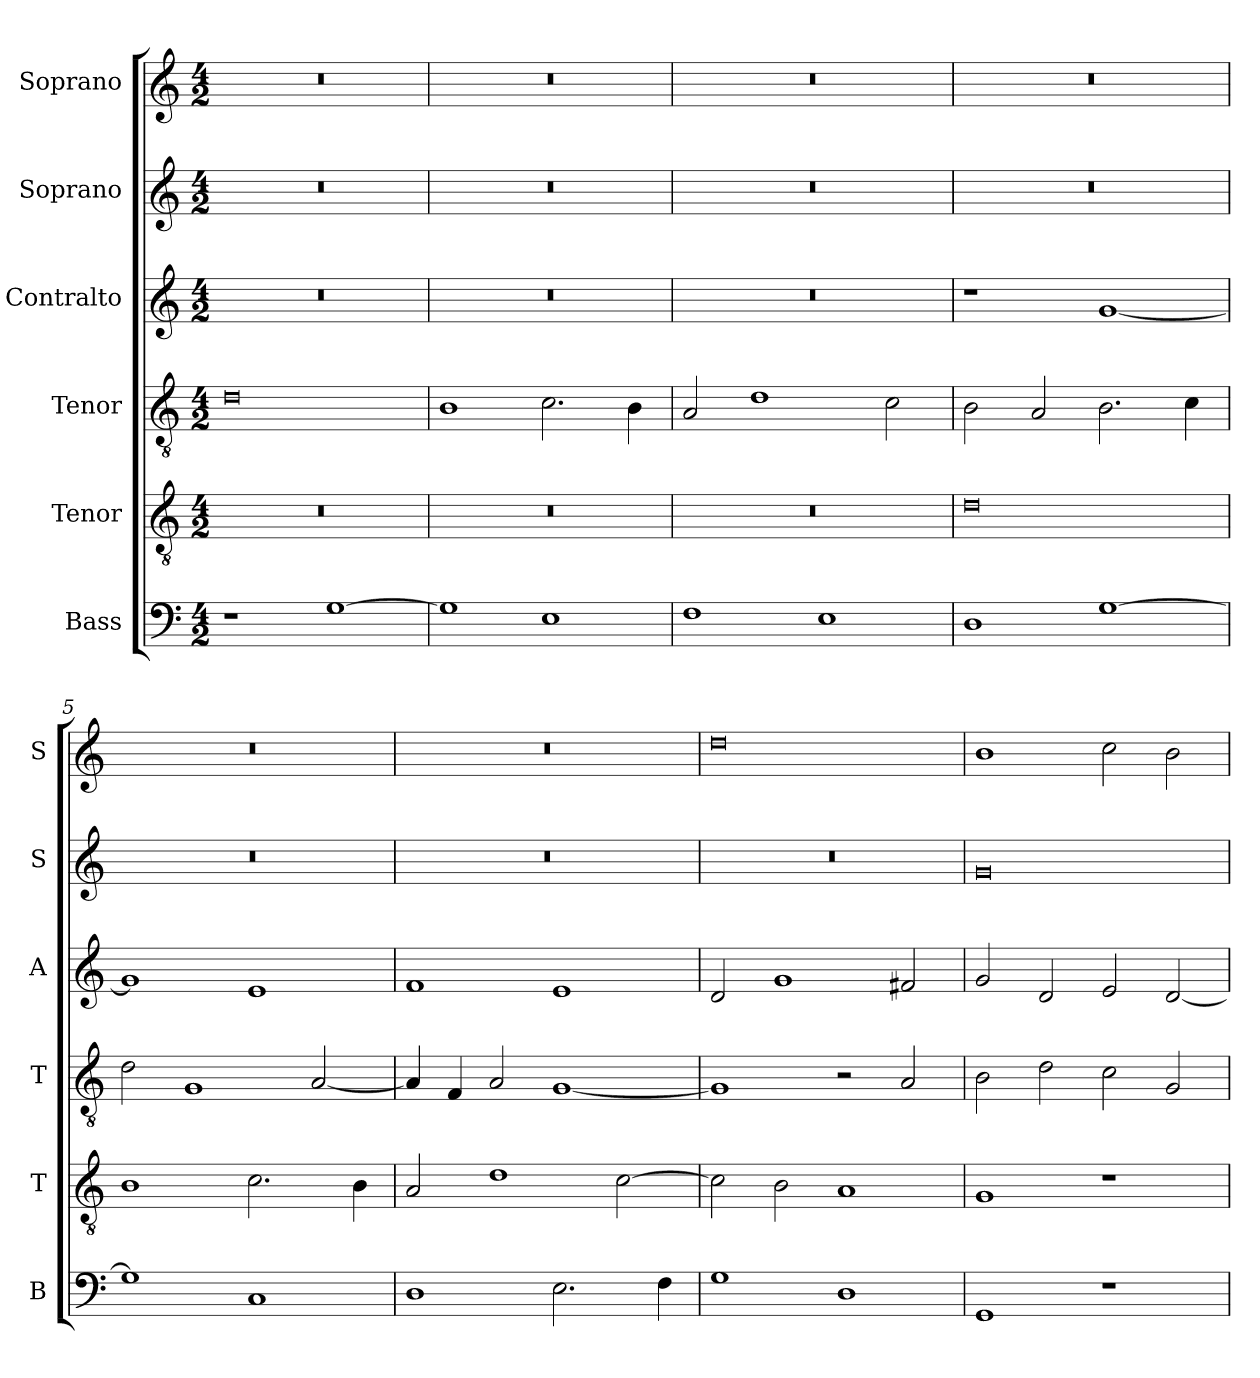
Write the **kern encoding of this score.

**kern	**kern	**kern	**kern	**kern	**kern
*part6	*part5	*part4	*part3	*part2	*part1
*staff6	*staff5	*staff4	*staff3	*staff2	*staff1
*I"Bass	*I"Tenor	*I"Tenor	*I"Contralto	*I"Soprano	*I"Soprano
*I'B	*I'T	*I'T	*I'A	*I'S	*I'S
*clefF4	*clefGv2	*clefGv2	*clefG2	*clefG2	*clefG2
*k[]	*k[]	*k[]	*k[]	*k[]	*k[]
*G:mix	*G:mix	*G:mix	*G:mix	*G:mix	*G:mix
*M4/2	*M4/2	*M4/2	*M4/2	*M4/2	*M4/2
=1	=1	=1	=1	=1	=1
1r	0r	0d	0r	0r	0r
[1G	.	.	.	.	.
=2	=2	=2	=2	=2	=2
1G]	0r	1B	0r	0r	0r
1E	.	2.c	.	.	.
.	.	4B	.	.	.
=3	=3	=3	=3	=3	=3
1F	0r	2A	0r	0r	0r
.	.	1d	.	.	.
1E	.	.	.	.	.
.	.	2c	.	.	.
=4	=4	=4	=4	=4	=4
1D	0d	2B	1r	0r	0r
.	.	2A	.	.	.
[1G	.	2.B	[1g	.	.
.	.	4c	.	.	.
=5	=5	=5	=5	=5	=5
1G]	1B	2d	1g]	0r	0r
.	.	1G	.	.	.
1C	2.c	.	1e	.	.
.	.	[2A	.	.	.
.	4B	.	.	.	.
=6	=6	=6	=6	=6	=6
1D	2A	4A]	1f	0r	0r
.	.	4F	.	.	.
.	1d	2A	.	.	.
2.E	.	[1G	1e	.	.
.	[2c	.	.	.	.
4F	.	.	.	.	.
=7	=7	=7	=7	=7	=7
1G	2c]	1G]	2d	0r	0dd
.	2B	.	1g	.	.
1D	1A	2r	.	.	.
.	.	2A	2f#X	.	.
=8	=8	=8	=8	=8	=8
1GG	1G	2B	2g	0g	1b
.	.	2d	2d	.	.
1r	1r	2c	2e	.	2cc
.	.	2G	[2d	.	2b
=	=	=	=	=	=
*-	*-	*-	*-	*-	*-
